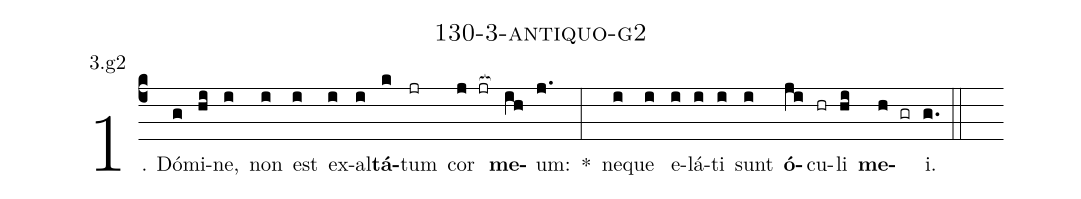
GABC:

name: 130-3-antiquo-g2;
annotation: 3.g2;
%%
(c4)1. Dó(g)mi(hi)ne,(i) non(i) est(i) ex(i)al(i)<b>tá</b>(k)tum(jr) cor(j jr[ocb:1{]) <b>me</b>(ih[ocb:0}])um:(j.) *(:) ne(i)que(i) e(i)lá(i)ti(i) sunt(i) <b>ó</b>(ji)cu(hr)li(hi) <b>me</b>(h gr)i.(g.) (::)
